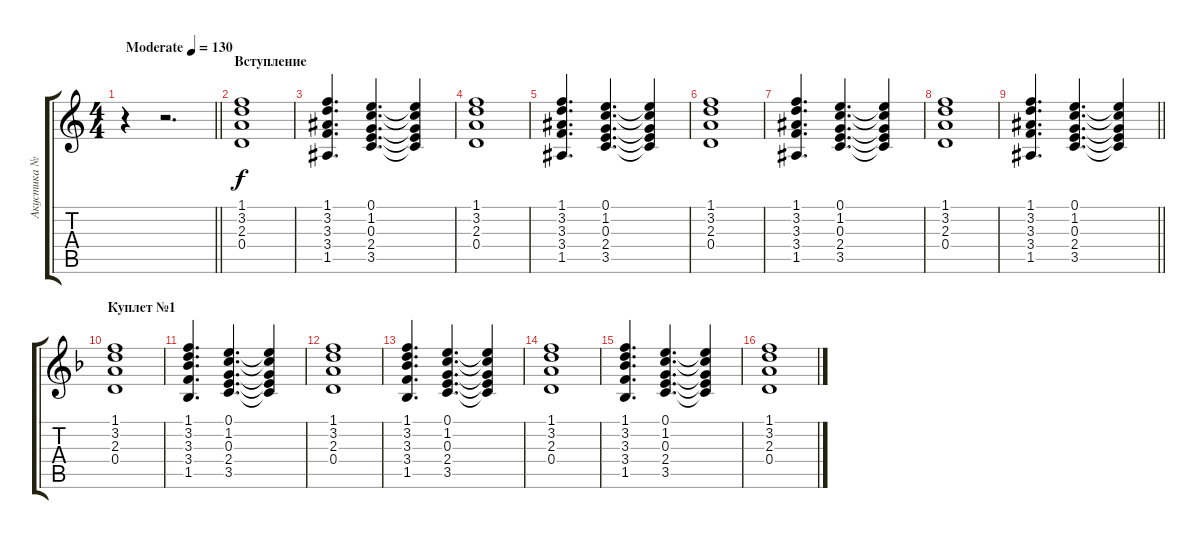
\track ("Акустика №2" "Акустика №") {instrument acousticguitarsteel}
\staff {score tabs}
\tuning (E4 B3 G3 D3 A2 E2) {hide}
\ts (4 4)
\tempo (130 "Moderate")
\clef g2
\barLineRight lightlight
\ks c
r.4{dy f instrument acousticguitarsteel} r.2{d} |
\section ("" "Вступление")
(1.1 3.2 2.3 0.4).1 |
(1.1 3.2 3.3 3.4 1.5).4{d} (0.1 1.2 0.3 2.4 3.5).4{d} (0.1{t} 1.2{t} 0.3{t} 2.4{t} 3.5{t}).4 |
(1.1 3.2 2.3 0.4).1 |
(1.1 3.2 3.3 3.4 1.5).4{d} (0.1 1.2 0.3 2.4 3.5).4{d} (0.1{t} 1.2{t} 0.3{t} 2.4{t} 3.5{t}).4 |
(1.1 3.2 2.3 0.4).1 |
(1.1 3.2 3.3 3.4 1.5).4{d} (0.1 1.2 0.3 2.4 3.5).4{d} (0.1{t} 1.2{t} 0.3{t} 2.4{t} 3.5{t}).4 |
(1.1 3.2 2.3 0.4).1 |
\barLineRight lightlight
(1.1 3.2 3.3 3.4 1.5).4{d} (0.1 1.2 0.3 2.4 3.5).4{d} (0.1{t} 1.2{t} 0.3{t} 2.4{t} 3.5{t}).4 |
\section ("" "Куплет №1")
\ks f
(1.1 3.2 2.3 0.4).1 |
(1.1 3.2 3.3 3.4 1.5).4{d} (0.1 1.2 0.3 2.4 3.5).4{d} (0.1{t} 1.2{t} 0.3{t} 2.4{t} 3.5{t}).4 |
(1.1 3.2 2.3 0.4).1 |
(1.1 3.2 3.3 3.4 1.5).4{d} (0.1 1.2 0.3 2.4 3.5).4{d} (0.1{t} 1.2{t} 0.3{t} 2.4{t} 3.5{t}).4 |
(1.1 3.2 2.3 0.4).1 |
(1.1 3.2 3.3 3.4 1.5).4{d} (0.1 1.2 0.3 2.4 3.5).4{d} (0.1{t} 1.2{t} 0.3{t} 2.4{t} 3.5{t}).4 |
(1.1 3.2 2.3 0.4).1
